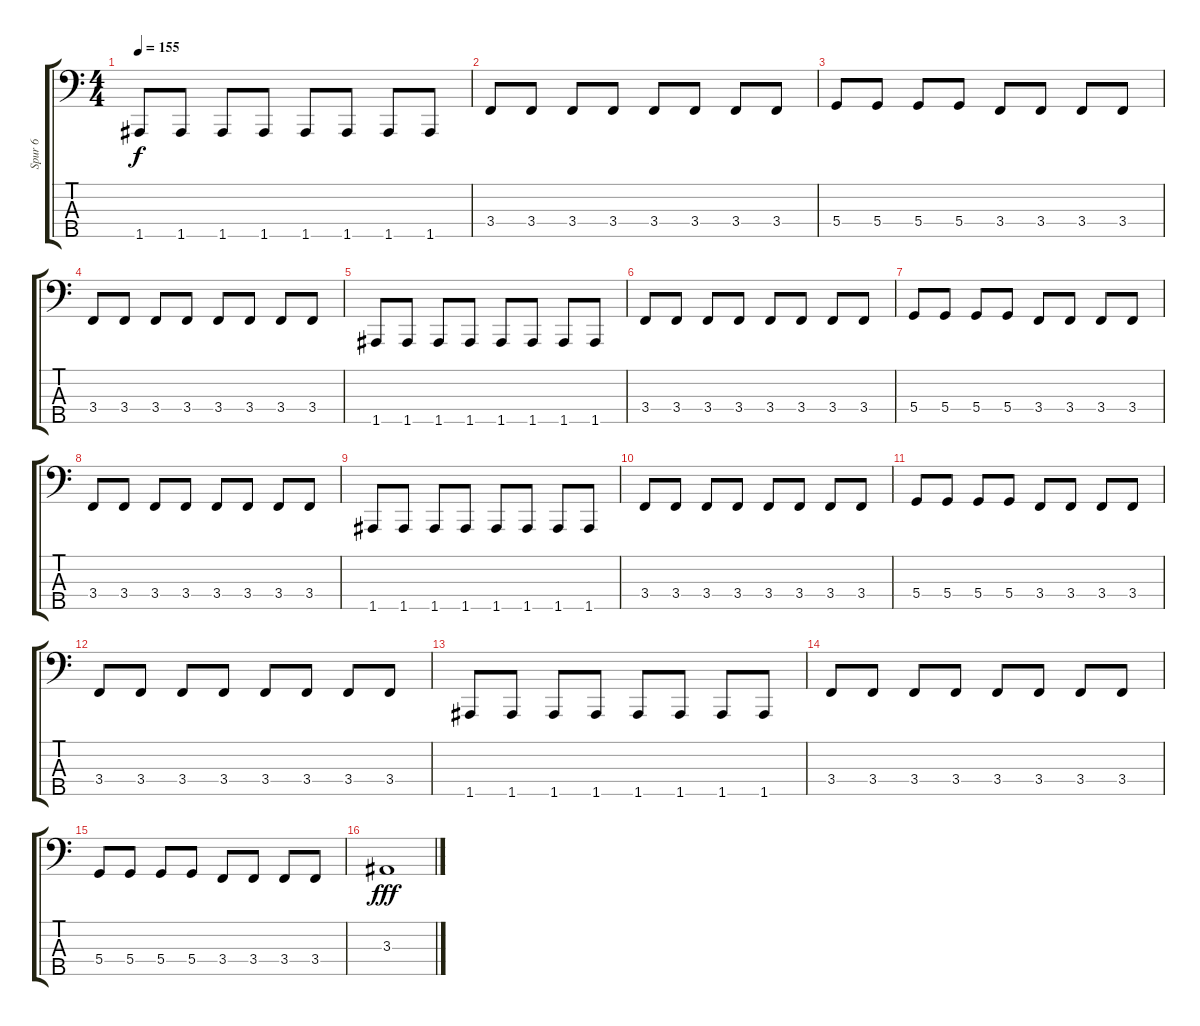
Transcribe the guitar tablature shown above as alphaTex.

\track ("Spur 6" "Spur 6") {instrument electricbasspick}
\staff {score tabs}
\tuning (F2 C2 G1 D1 A0) {hide}
\ts (4 4)
\tempo 155
\clef f4
\ks c
1.5.8{dy f} 1.5.8 1.5.8 1.5.8 1.5.8 1.5.8 1.5.8 1.5.8 |
3.4.8 3.4.8 3.4.8 3.4.8 3.4.8 3.4.8 3.4.8 3.4.8 |
5.4.8 5.4.8 5.4.8 5.4.8 3.4.8 3.4.8 3.4.8 3.4.8 |
3.4.8 3.4.8 3.4.8 3.4.8 3.4.8 3.4.8 3.4.8 3.4.8 |
1.5.8 1.5.8 1.5.8 1.5.8 1.5.8 1.5.8 1.5.8 1.5.8 |
3.4.8 3.4.8 3.4.8 3.4.8 3.4.8 3.4.8 3.4.8 3.4.8 |
5.4.8 5.4.8 5.4.8 5.4.8 3.4.8 3.4.8 3.4.8 3.4.8 |
3.4.8 3.4.8 3.4.8 3.4.8 3.4.8 3.4.8 3.4.8 3.4.8 |
1.5.8 1.5.8 1.5.8 1.5.8 1.5.8 1.5.8 1.5.8 1.5.8 |
3.4.8 3.4.8 3.4.8 3.4.8 3.4.8 3.4.8 3.4.8 3.4.8 |
5.4.8 5.4.8 5.4.8 5.4.8 3.4.8 3.4.8 3.4.8 3.4.8 |
3.4.8 3.4.8 3.4.8 3.4.8 3.4.8 3.4.8 3.4.8 3.4.8 |
1.5.8 1.5.8 1.5.8 1.5.8 1.5.8 1.5.8 1.5.8 1.5.8 |
3.4.8 3.4.8 3.4.8 3.4.8 3.4.8 3.4.8 3.4.8 3.4.8 |
5.4.8 5.4.8 5.4.8 5.4.8 3.4.8 3.4.8 3.4.8 3.4.8 |
3.3.1{dy fff}
